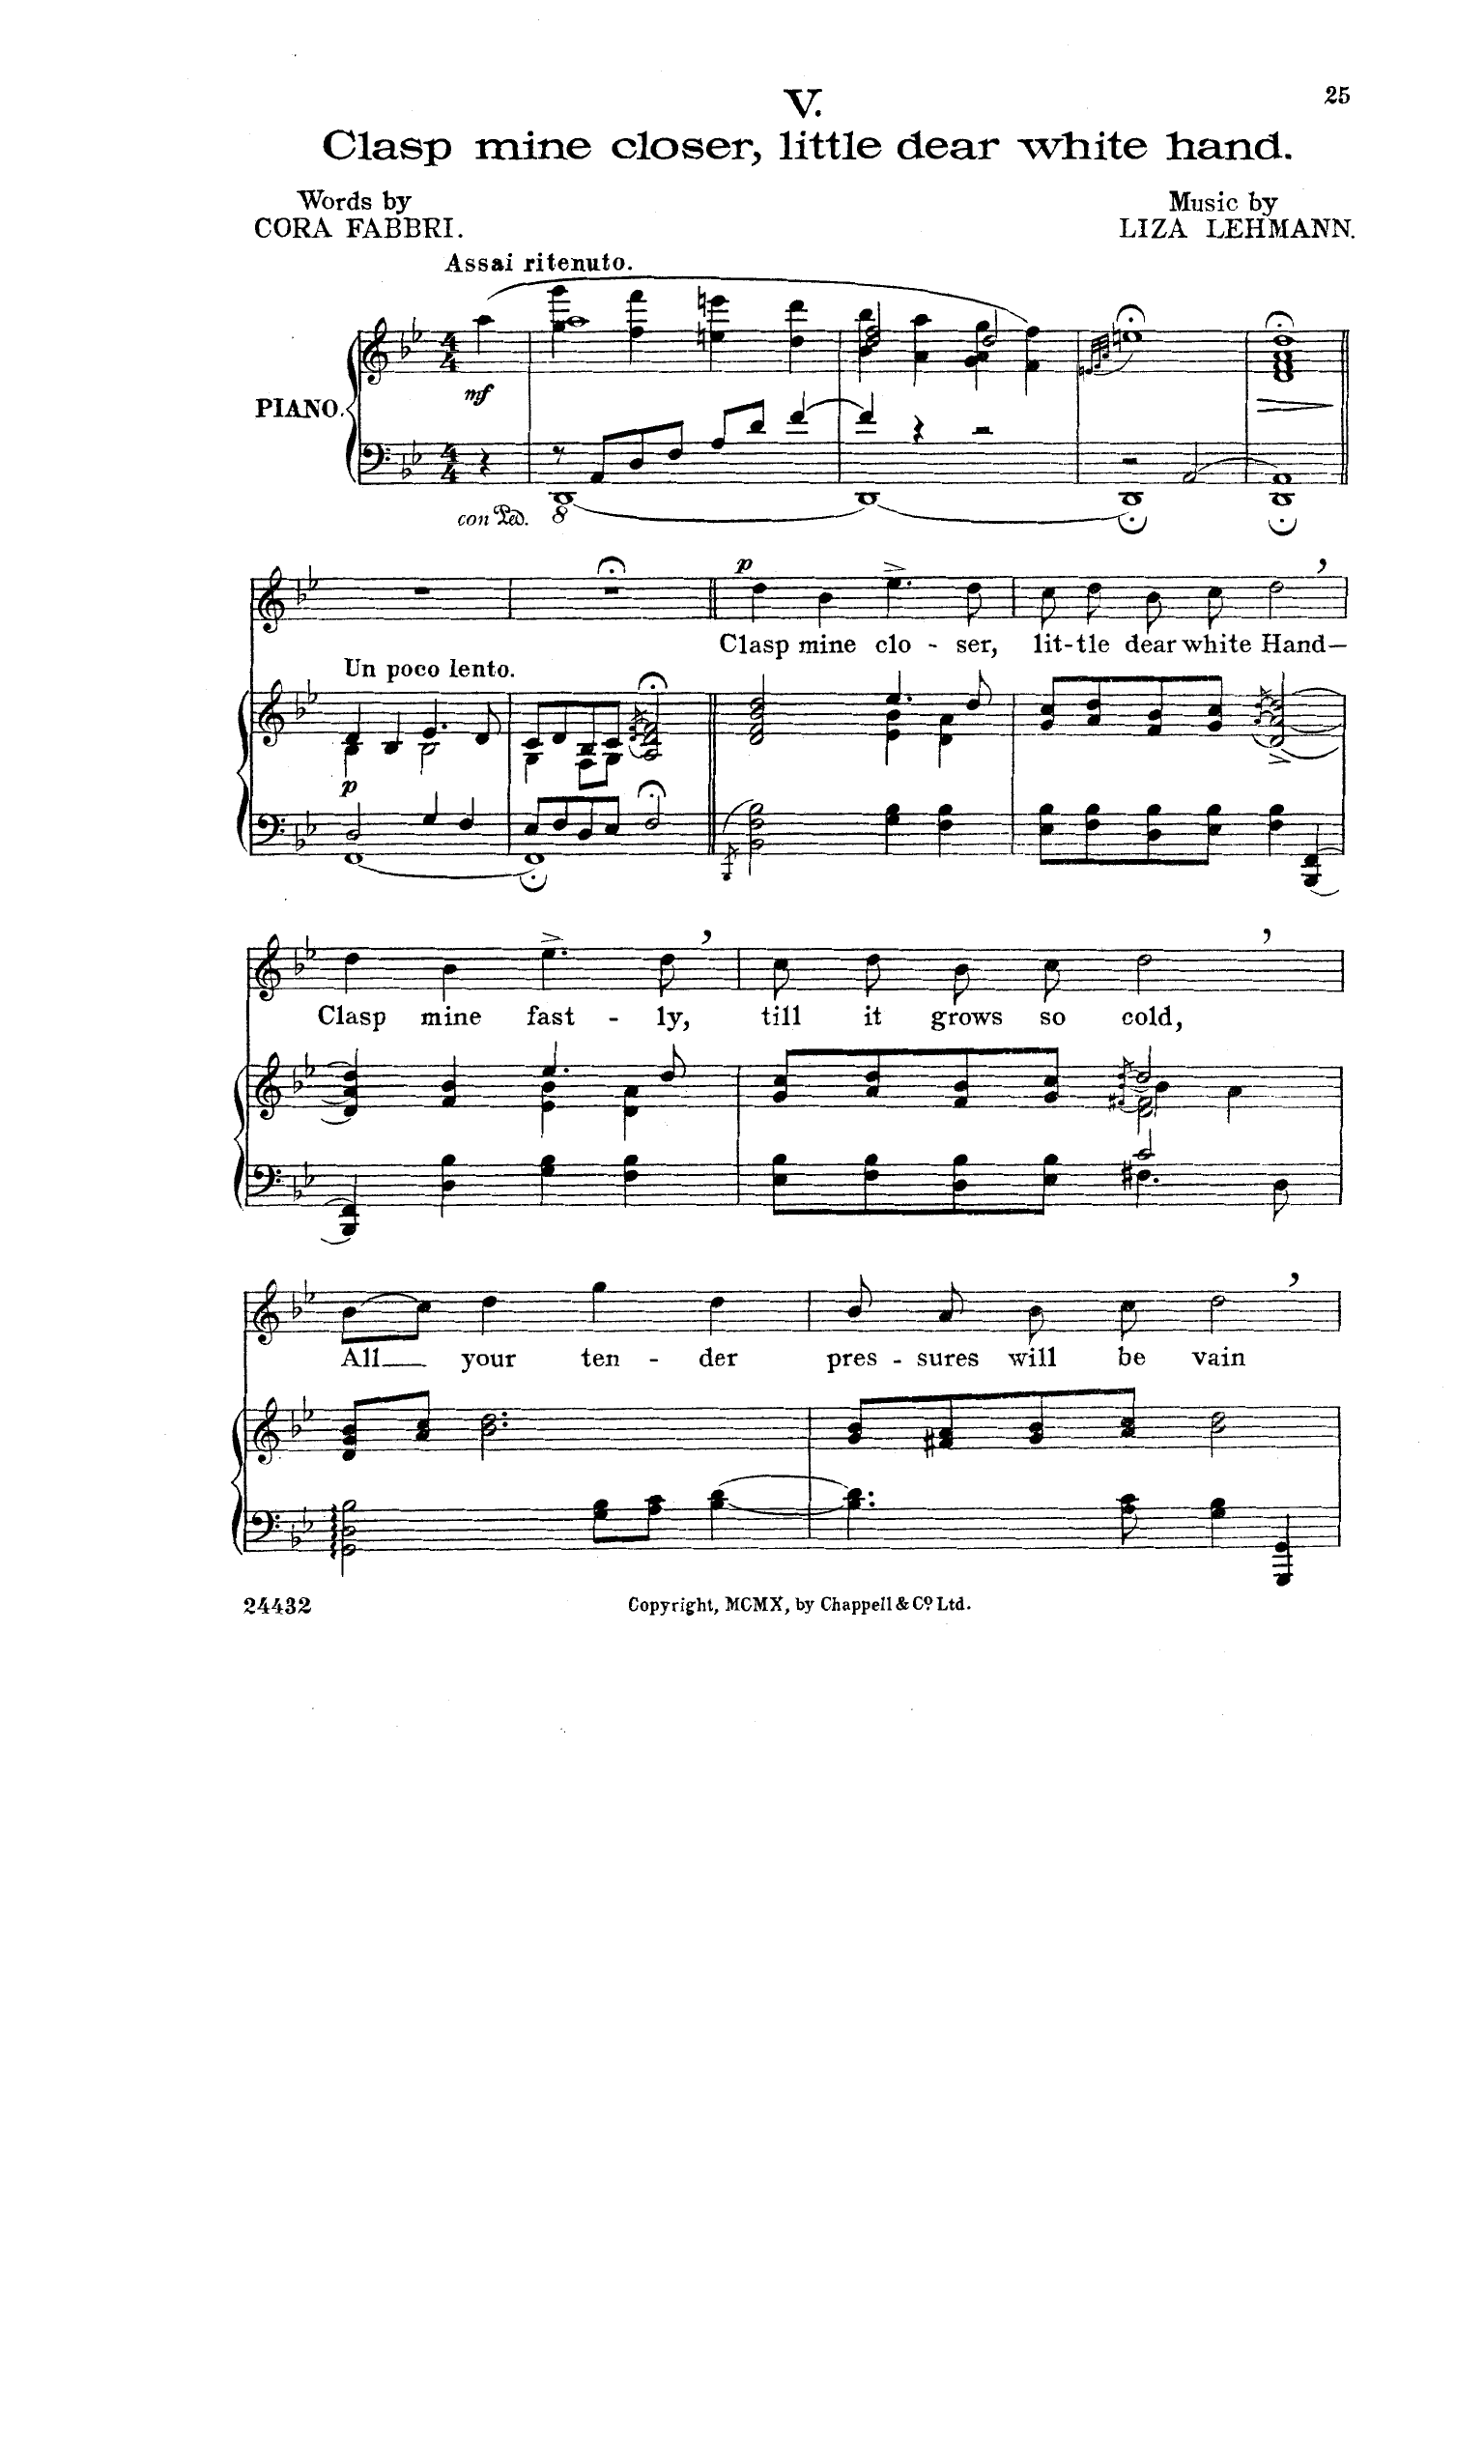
**kern	**kern	**dynam	**kern	**text	**dynam
*part2	*part2	*part2	*part1	*part1	*part1
*staff3	*staff2	*staff2/3	*staff1	*staff1	*staff1
*I"Piano	*	*	*I"Voice	*	*
*I'Pno	*	*	*	*	*
*clefF4	*clefG2	*	*clefG2	*	*
*k[b-e-]	*k[b-e-]	*	*k[b-e-]	*	*
*M4/4	*M4/4	*	*M4/4	*	*
=	=	=	=	=	=
!	!LO:TX:a:B:t=Assai ritenuto	!	!	!	!
!LO:TX:i:t=con	!	!	!	!	!
!	!	!LO:DY:b	!	!	!
4r	(4aa\	mf	4r	.	.
=1	=1	=1	=1	=1	=1
*^	*^	*	*	*	*
8r	[1DDD [1DD	1aa	4gg\ 4ggg\	.	1r	.	.
8AA/L	.	.	.	.	.	.	.
8D/	.	.	4ff\ 4fff\	.	.	.	.
8F/J	.	.	.	.	.	.	.
8A/L	.	.	4een\ 4eeen\	.	.	.	.
8d/J	.	.	.	.	.	.	.
[4f/	.	.	4dd\ 4ddd\	.	.	.	.
=2	=2	=2	=2	=2	=2	=2	=2
4f/]	1DDD_ 1DD_ 1D	4b-\ 4bb-\	2dd/ 2ff/	.	1r	.	.
4r	.	4a\ 4aa\	.	.	.	.	.
2r	.	4g\ 4a\ 4gg\	2dd/	.	.	.	.
.	.	4f\ 4ff\)	.	.	.	.	.
*	*	*v	*v	*	*	*	*
=3	=3	=3	=3	=3	=3	=3
.	.	(32qen/LLL	.	.	.	.
.	.	32qf/	.	.	.	.
.	.	32qa/JJJ	.	.	.	.
2r	1DDD]; 1DD];	1een;<)	.	1r	.	.
[2AA/	.	.	.	.	.	.
=4	=4	=4	=4	=4	=4	=4
!	!	!	!LO:HP:b	!	!	!
1AA]	1DD;	1d;< 1f;< 1a;< 1dd;<	>	1r	.	.
*v	*v	*	*	*	*	*
.	.	]	.	.	.
=5||	=5||	=5||	=5||	=5||	=5||
*^	*^	*	*	*	*
!	!	!LO:TX:a:B:t=Un poco lento	!	!	!	!	!
!	!	!	!	!LO:DY:b	!	!	!
!	!	!	!	!LO:DY:n=1:b	!	!	!
2D/	[1FF	4d/	4B-\	p other-dynamics	1r	.	.
.	.	4B-/	4ryy	.	.	.	.
4G/	.	4.e-/	2B-\	.	.	.	.
4F/	.	.	.	.	.	.	.
.	.	8d/	.	.	.	.	.
=6	=6	=6	=6	=6	=6	=6	=6
8E-/L	1FF;]	8c/L	4G\	.	1r;<	.	.
8F/	.	8d/	.	.	.	.	.
8D/	.	8B-/	8F\L	.	.	.	.
8E-/J	.	8c/J	8G\J	.	.	.	.
.	.	(<[>8qd/ [8qf/	.	.	.	.	.
2F;</	.	2A/;< 2d/];< 2f/];<)	2ryy	.	.	.	.
*v	*v	*	*	*	*	*	*
=7||	=7||	=7||	=7||	=7||	=7||	=7||
8qBBB-/	.	.	.	.	.	.
!	!	!	!LO:DY:b	!	!	!LO:DY:a
2BB-\ 2F\ 2B-\	2d/ 2f/ 2b-/ 2dd/	2ryy	p	4dd\	Clasp	p
.	.	.	.	4b-\	mine	.
4G\ 4B-\	4.ee-/	4e-\ 4b-\	.	4.ee-^\	clo-	.
4F\ 4B-\	.	4d\ 4a\	.	.	.	.
.	8dd/	.	.	8dd\	-ser,	.
*	*v	*v	*	*	*	*
=8	=8	=8	=8	=8	=8
8E-\ 8B-\L	8g/ 8cc/L	.	8cc\	lit-	.
8F\ 8B-\	8a/ 8dd/	.	8dd\	-tle	.
8D\ 8B-\	8f/ 8b-/	.	8b-\	dear	.
8E-\ 8B-\J	8g/ 8cc/J	.	8cc\	white	.
.	(<[>8qa/ [8qdd/	.	.	.	.
4F\ 4B-\	[2d/ 2a/_ 2dd/_)	.	2dd,\	Hand -	.
[4BBB-/ [4FF/	.	.	.	.	.
=9	=9	=9	=9	=9	=9
*	*^	*	*	*	*
4BBB-/] 4FF/]	4d/] 4a/] 4dd/]	2ryy	.	4dd\	Clasp	.
4D\ 4B-\	4f/ 4b-/	.	.	4b-\	mine	.
4G\ 4B-\	4.ee-/	4e-\ 4b-\	.	4.ee-^\	fast-	.
4F\ 4B-\	.	4d\ 4a\	.	.	.	.
.	8dd/	.	.	8dd,\	-ly,	.
=10	=10	=10	=10	=10	=10	=10
*^	*	*^	*	*	*	*
8E-\ 8B-\L	2ryy	8g/ 8cc/L	2ryy	2ryy	.	8cc\	till	.
8F\ 8B-\	.	8a/ 8dd/	.	.	.	8dd\	it	.
8D\ 8B-\	.	8f/ 8b-/	.	.	.	8b-\	grows	.
8E-\ 8B-\J	.	8g/ 8cc/J	.	.	.	8cc\	so	.
.	.	[qdd	[<8qf#X/	[<qb-	.	.	.	.
2c/	4.F#X\	2dd/]	2d\ 2f#\]	4b-\]	.	2dd,\	cold,	.
.	.	.	.	4a\	.	.	.	.
.	8D\	.	.	.	.	.	.	.
*v	*v	*	*	*	*	*	*	*
*	*v	*v	*v	*	*	*	*
=11	=11	=11	=11	=11	=11
2GG\ 2D\ 2B-\	8d/ 8g/ 8b-/L	.	(8b-\L	All	.
.	8a/ 8cc/J	.	8cc\J)	.	.
.	2.b-\ 2.dd\	.	4dd\	your	.
8G\ 8B-\L	.	.	4gg\	ten-	.
8A\ 8c\J	.	.	.	.	.
[4B-\ [4d\	.	.	4dd\	-der	.
=12	=12	=12	=12	=12	=12
4.B-\] 4.d\]	8g/ 8b-/L	.	8b-/	pres-	.
.	8f#X/ 8a/	.	8a/	-sures	.
.	8g/ 8b-/	.	8b-\	will	.
8A\ 8c\	8a/ 8cc/J	.	8cc\	be	.
4G\ 4B-\	2b-\ 2dd\	.	2dd,\	vain	.
4GGG/ 4GG/	.	.	.	.	.
=	=	=	=	=	=
*-	*-	*-	*-	*-	*-
